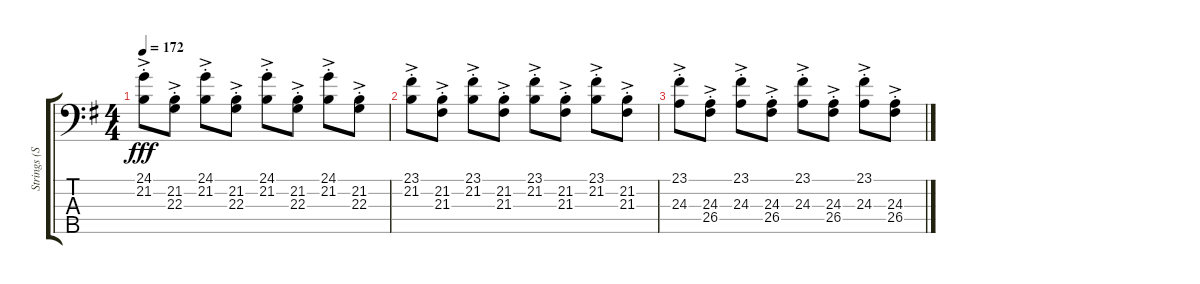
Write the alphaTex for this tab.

\track ("Strings (Staff 2)" "Strings (S") {instrument stringensemble1}
\staff {score tabs}
\tuning (G2 D2 A1 E1 B0) {hide}
\ts (4 4)
\tempo 172
\clef f4
\ks eminor
(24.1{ac st} 21.2{ac st}).8{dy fff} (21.2{ac st} 22.3{ac st}).8 (24.1{ac st} 21.2{ac st}).8 (21.2{ac st} 22.3{ac st}).8 (24.1{ac st} 21.2{ac st}).8 (21.2{ac st} 22.3{ac st}).8 (24.1{ac st} 21.2{ac st}).8 (21.2{ac st} 22.3{ac st}).8 |
(23.1{ac st} 21.2{ac st}).8 (21.2{ac st} 21.3{ac st}).8 (23.1{ac st} 21.2{ac st}).8 (21.2{ac st} 21.3{ac st}).8 (23.1{ac st} 21.2{ac st}).8 (21.2{ac st} 21.3{ac st}).8 (23.1{ac st} 21.2{ac st}).8 (21.2{ac st} 21.3{ac st}).8 |
(23.1{ac st} 24.3{ac st}).8 (24.3{ac st} 26.4{ac st}).8 (23.1{ac st} 24.3{ac st}).8 (24.3{ac st} 26.4{ac st}).8 (23.1{ac st} 24.3{ac st}).8 (24.3{ac st} 26.4{ac st}).8 (23.1{ac st} 24.3{ac st}).8 (24.3{ac st} 26.4{ac st}).8
